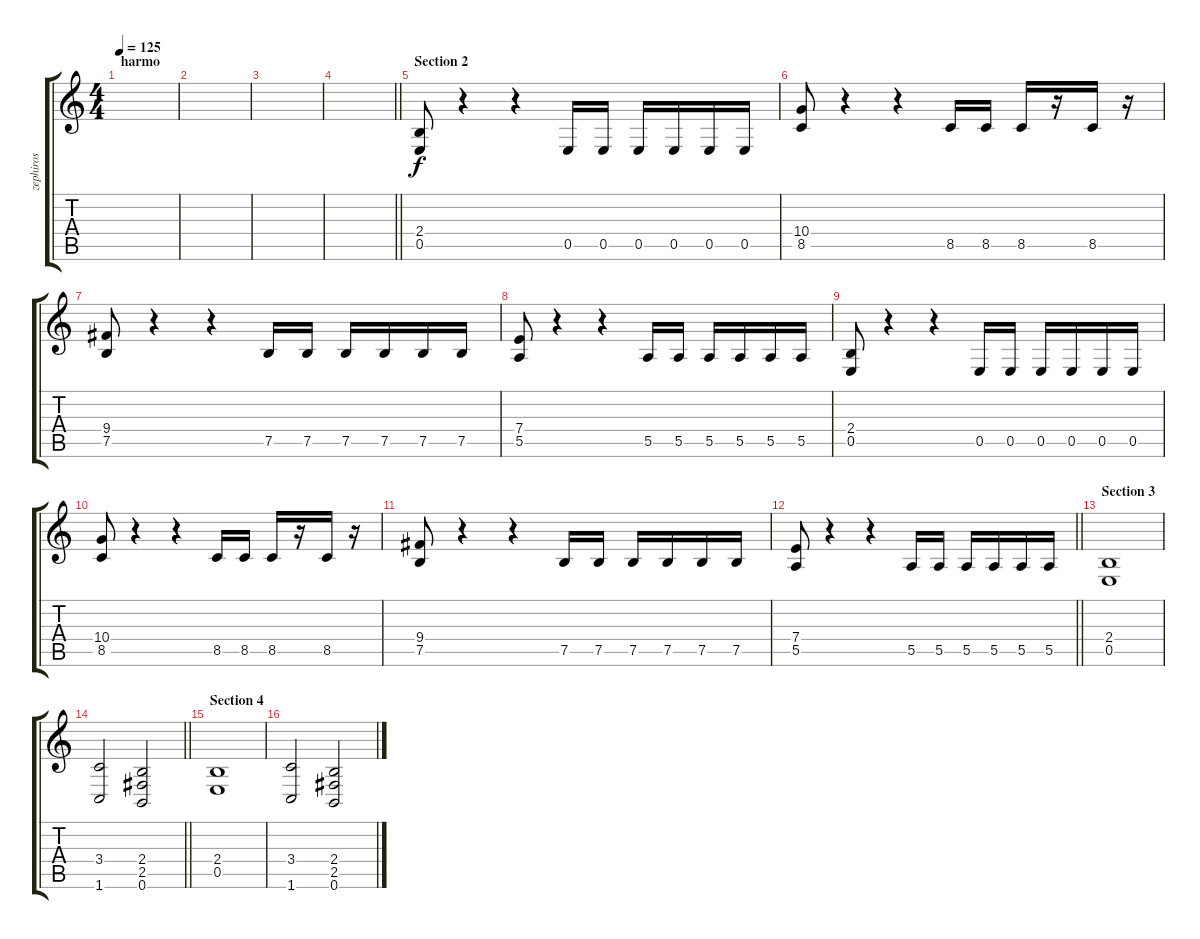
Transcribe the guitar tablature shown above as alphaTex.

\track ("zephiros" "zephiros") {instrument overdrivenguitar}
\staff {score tabs}
\tuning (B3 Gb3 D3 A2 E2 B1) {hide}
\ts (4 4)
\section ("" "harmo")
\tempo 125
\clef g2
\ks c
|
|
|
\barLineRight lightlight
|
\section ("" "Section 2")
(2.4 0.5).8 r.4 r.4 0.5.16 0.5.16 0.5.16 0.5.16 0.5.16 0.5.16 |
(10.4 8.5).8 r.4 r.4 8.5.16 8.5.16 8.5.16 r.16 8.5.16 r.16 |
(9.4 7.5).8 r.4 r.4 7.5.16 7.5.16 7.5.16 7.5.16 7.5.16 7.5.16 |
(7.4 5.5).8 r.4 r.4 5.5.16 5.5.16 5.5.16 5.5.16 5.5.16 5.5.16 |
(2.4 0.5).8 r.4 r.4 0.5.16 0.5.16 0.5.16 0.5.16 0.5.16 0.5.16 |
(10.4 8.5).8 r.4 r.4 8.5.16 8.5.16 8.5.16 r.16 8.5.16 r.16 |
(9.4 7.5).8 r.4 r.4 7.5.16 7.5.16 7.5.16 7.5.16 7.5.16 7.5.16 |
\barLineRight lightlight
(7.4 5.5).8 r.4 r.4 5.5.16 5.5.16 5.5.16 5.5.16 5.5.16 5.5.16 |
\section ("" "Section 3")
(2.4 0.5).1{instrument overdrivenguitar} |
\barLineRight lightlight
(3.4 1.6).2 (2.4 2.5 0.6).2 |
\section ("" "Section 4")
(2.4 0.5).1 |
(3.4 1.6).2 (2.4 2.5 0.6).2
